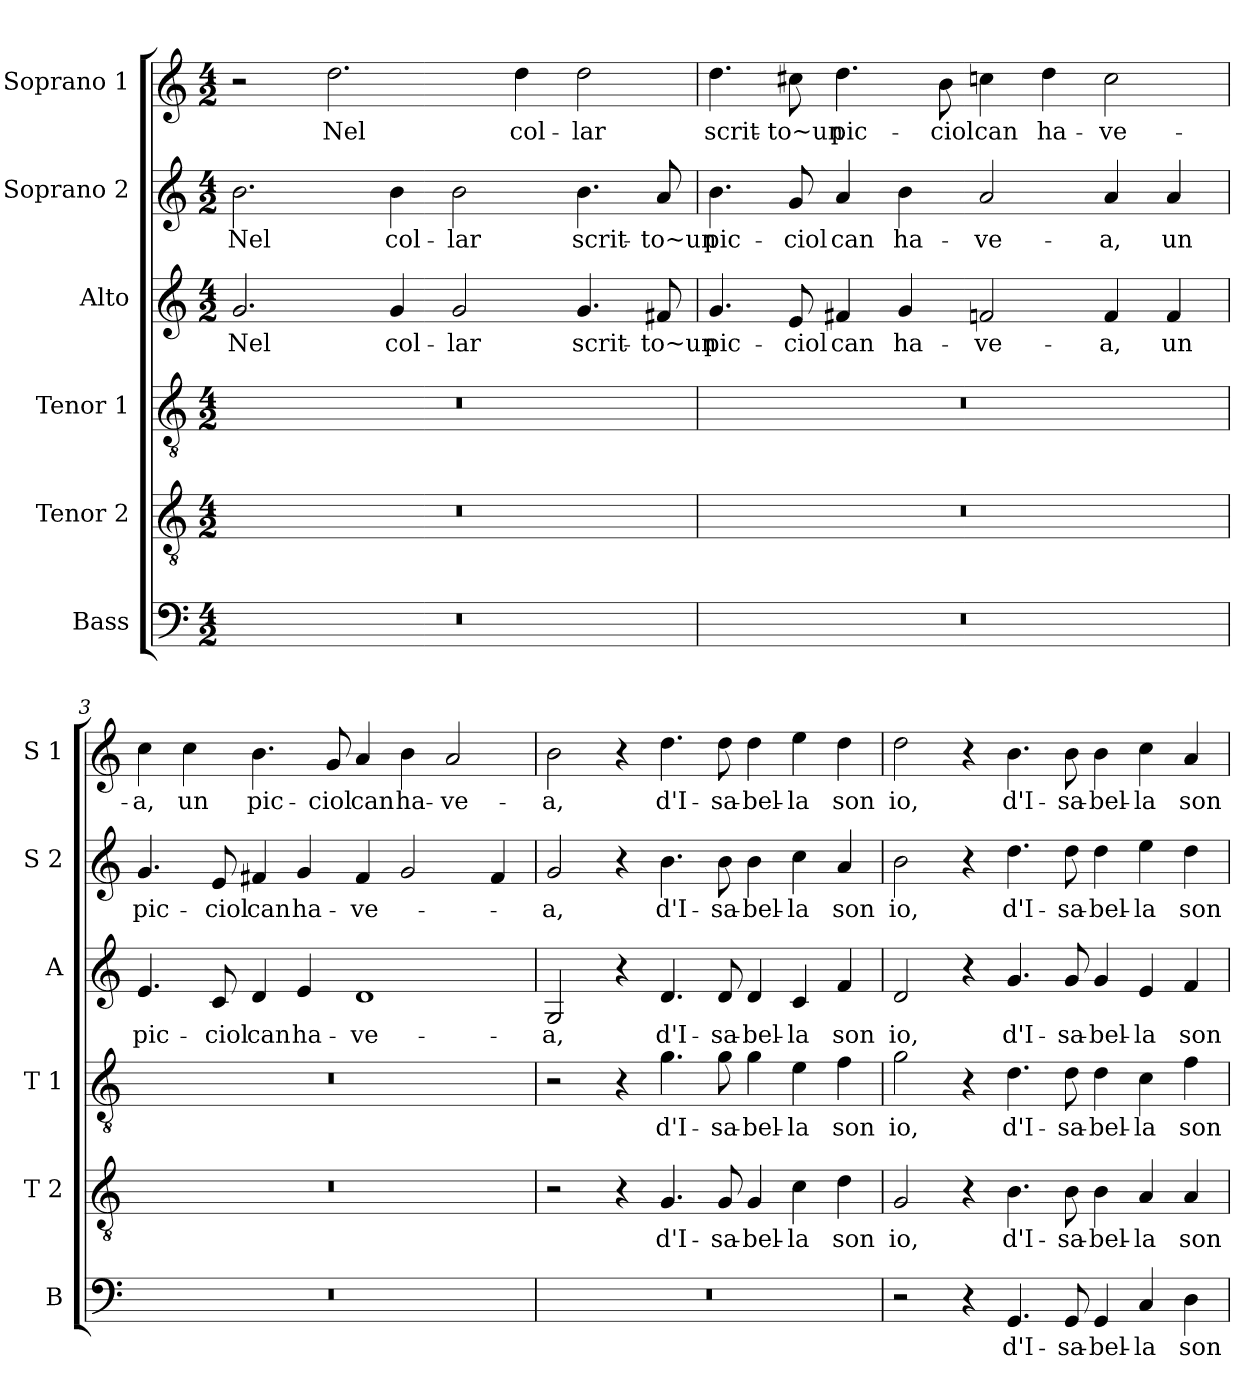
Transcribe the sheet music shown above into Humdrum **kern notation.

**kern	**text	**kern	**text	**kern	**text	**kern	**text	**kern	**text	**kern	**text
*part6	*part6	*part5	*part5	*part4	*part4	*part3	*part3	*part2	*part2	*part1	*part1
*staff6	*staff6	*staff5	*staff5	*staff4	*staff4	*staff3	*staff3	*staff2	*staff2	*staff1	*staff1
*I"Bass	*	*I"Tenor 2	*	*I"Tenor 1	*	*I"Alto	*	*I"Soprano 2	*	*I"Soprano 1	*
*I'B	*	*I'T 2	*	*I'T 1	*	*I'A	*	*I'S 2	*	*I'S 1	*
*clefF4	*	*clefGv2	*	*clefGv2	*	*clefG2	*	*clefG2	*	*clefG2	*
*k[]	*	*k[]	*	*k[]	*	*k[]	*	*k[]	*	*k[]	*
*C:	*	*C:	*	*C:	*	*C:	*	*C:	*	*C:	*
*M4/2	*	*M4/2	*	*M4/2	*	*M4/2	*	*M4/2	*	*M4/2	*
=1	=1	=1	=1	=1	=1	=1	=1	=1	=1	=1	=1
!	!	!	!	!	!	!	!LO:LY:b	!	!LO:LY:b	!	!
0r	.	0r	.	0r	.	2.g/	Nel	2.b\	Nel	2r	.
!	!	!	!	!	!	!	!	!	!	!	!LO:LY:b
.	.	.	.	.	.	.	.	.	.	2.dd\	Nel
!	!	!	!	!	!	!	!LO:LY:b	!	!LO:LY:b	!	!
.	.	.	.	.	.	4g/	col-	4b\	col-	.	.
!	!	!	!	!	!	!	!LO:LY:b	!	!LO:LY:b	!	!
.	.	.	.	.	.	2g/	-lar	2b\	-lar	.	.
!	!	!	!	!	!	!	!	!	!	!	!LO:LY:b
.	.	.	.	.	.	.	.	.	.	4dd\	col-
!	!	!	!	!	!	!	!LO:LY:b	!	!LO:LY:b	!	!LO:LY:b
.	.	.	.	.	.	4.g/	scrit-	4.b\	scrit-	2dd\	-lar
!	!	!	!	!	!	!	!LO:LY:b	!	!LO:LY:b	!	!
.	.	.	.	.	.	8f#X/	-to~un	8a/	-to~un	.	.
=2	=2	=2	=2	=2	=2	=2	=2	=2	=2	=2	=2
!	!	!	!	!	!	!	!LO:LY:b	!	!LO:LY:b	!	!LO:LY:b
0r	.	0r	.	0r	.	4.g/	pic-	4.b\	pic-	4.dd\	scrit-
!	!	!	!	!	!	!	!LO:LY:b	!	!LO:LY:b	!	!LO:LY:b
.	.	.	.	.	.	8e/	-ciol	8g/	-ciol	8cc#X\	-to~un
!	!	!	!	!	!	!	!LO:LY:b	!	!LO:LY:b	!	!LO:LY:b
.	.	.	.	.	.	4f#X/	can	4a/	can	4.dd\	pic-
!	!	!	!	!	!	!	!LO:LY:b	!	!LO:LY:b	!	!
.	.	.	.	.	.	4g/	ha-	4b\	ha-	.	.
!	!	!	!	!	!	!	!	!	!	!	!LO:LY:b
.	.	.	.	.	.	.	.	.	.	8b\	-ciol
!	!	!	!	!	!	!	!LO:LY:b	!	!LO:LY:b	!	!LO:LY:b
.	.	.	.	.	.	2fn/	-ve-	2a/	-ve-	4ccn\	can
!	!	!	!	!	!	!	!	!	!	!	!LO:LY:b
.	.	.	.	.	.	.	.	.	.	4dd\	ha-
!	!	!	!	!	!	!	!LO:LY:b	!	!LO:LY:b	!	!LO:LY:b
.	.	.	.	.	.	4f/	-a,	4a/	-a,	2cc\	-ve-
!	!	!	!	!	!	!	!LO:LY:b	!	!LO:LY:b	!	!
.	.	.	.	.	.	4f/	un	4a/	un	.	.
!!LO:LB:g=z
=3	=3	=3	=3	=3	=3	=3	=3	=3	=3	=3	=3
!	!	!	!	!	!	!	!LO:LY:b	!	!LO:LY:b	!	!LO:LY:b
0r	.	0r	.	0r	.	4.e/	pic-	4.g/	pic-	4cc\	-a,
!	!	!	!	!	!	!	!	!	!	!	!LO:LY:b
.	.	.	.	.	.	.	.	.	.	4cc\	un
!	!	!	!	!	!	!	!LO:LY:b	!	!LO:LY:b	!	!
.	.	.	.	.	.	8c/	-ciol	8e/	-ciol	.	.
!	!	!	!	!	!	!	!LO:LY:b	!	!LO:LY:b	!	!LO:LY:b
.	.	.	.	.	.	4d/	can	4f#X/	can	4.b\	pic-
!	!	!	!	!	!	!	!LO:LY:b	!	!LO:LY:b	!	!
.	.	.	.	.	.	4e/	ha-	4g/	ha-	.	.
!	!	!	!	!	!	!	!	!	!	!	!LO:LY:b
.	.	.	.	.	.	.	.	.	.	8g/	-ciol
!	!	!	!	!	!	!	!LO:LY:b	!	!LO:LY:b	!	!LO:LY:b
.	.	.	.	.	.	1d	-ve-	4f#/	-ve-	4a/	can
!	!	!	!	!	!	!	!	!	!	!	!LO:LY:b
.	.	.	.	.	.	.	.	2g/	.	4b\	ha-
!	!	!	!	!	!	!	!	!	!	!	!LO:LY:b
.	.	.	.	.	.	.	.	.	.	2a/	-ve-
.	.	.	.	.	.	.	.	4f#/	.	.	.
=4	=4	=4	=4	=4	=4	=4	=4	=4	=4	=4	=4
!	!	!	!	!	!	!	!LO:LY:b	!	!LO:LY:b	!	!LO:LY:b
0r	.	2r	.	2r	.	2G/	-a,	2g/	a,	2b\	-a,
.	.	4r	.	4r	.	4r	.	4r	.	4r	.
!	!	!	!LO:LY:b	!	!LO:LY:b	!	!LO:LY:b	!	!LO:LY:b	!	!LO:LY:b
.	.	4.G/	d'I-	4.g\	d'I-	4.d/	d'I-	4.b\	d'I-	4.dd\	d'I-
!	!	!	!LO:LY:b	!	!LO:LY:b	!	!LO:LY:b	!	!LO:LY:b	!	!LO:LY:b
.	.	8G/	-sa-	8g\	-sa-	8d/	-sa-	8b\	-sa-	8dd\	-sa-
!	!	!	!LO:LY:b	!	!LO:LY:b	!	!LO:LY:b	!	!LO:LY:b	!	!LO:LY:b
.	.	4G/	-bel-	4g\	-bel-	4d/	-bel-	4b\	-bel-	4dd\	-bel-
!	!	!	!LO:LY:b	!	!LO:LY:b	!	!LO:LY:b	!	!LO:LY:b	!	!LO:LY:b
.	.	4c\	-la	4e\	-la	4c/	-la	4cc\	-la	4ee\	-la
!	!	!	!LO:LY:b	!	!LO:LY:b	!	!LO:LY:b	!	!LO:LY:b	!	!LO:LY:b
.	.	4d\	son	4f\	son	4f/	son	4a/	son	4dd\	son
=5	=5	=5	=5	=5	=5	=5	=5	=5	=5	=5	=5
!	!	!	!LO:LY:b	!	!LO:LY:b	!	!LO:LY:b	!	!LO:LY:b	!	!LO:LY:b
2r	.	2G/	io,	2g\	io,	2d/	io,	2b\	io,	2dd\	io,
4r	.	4r	.	4r	.	4r	.	4r	.	4r	.
!	!LO:LY:b	!	!LO:LY:b	!	!LO:LY:b	!	!LO:LY:b	!	!LO:LY:b	!	!LO:LY:b
4.GG/	d'I-	4.B\	d'I-	4.d\	d'I-	4.g/	d'I-	4.dd\	d'I-	4.b\	d'I-
!	!LO:LY:b	!	!LO:LY:b	!	!LO:LY:b	!	!LO:LY:b	!	!LO:LY:b	!	!LO:LY:b
8GG/	-sa-	8B\	-sa-	8d\	-sa-	8g/	-sa-	8dd\	-sa-	8b\	-sa-
!	!LO:LY:b	!	!LO:LY:b	!	!LO:LY:b	!	!LO:LY:b	!	!LO:LY:b	!	!LO:LY:b
4GG/	-bel-	4B\	-bel-	4d\	-bel-	4g/	-bel-	4dd\	-bel-	4b\	-bel-
!	!LO:LY:b	!	!LO:LY:b	!	!LO:LY:b	!	!LO:LY:b	!	!LO:LY:b	!	!LO:LY:b
4C/	-la	4A/	-la	4c\	-la	4e/	-la	4ee\	-la	4cc\	-la
!	!LO:LY:b	!	!LO:LY:b	!	!LO:LY:b	!	!LO:LY:b	!	!LO:LY:b	!	!LO:LY:b
4D\	son	4A/	son	4f\	son	4f/	son	4dd\	son	4a/	son
=	=	=	=	=	=	=	=	=	=	=	=
*-	*-	*-	*-	*-	*-	*-	*-	*-	*-	*-	*-
